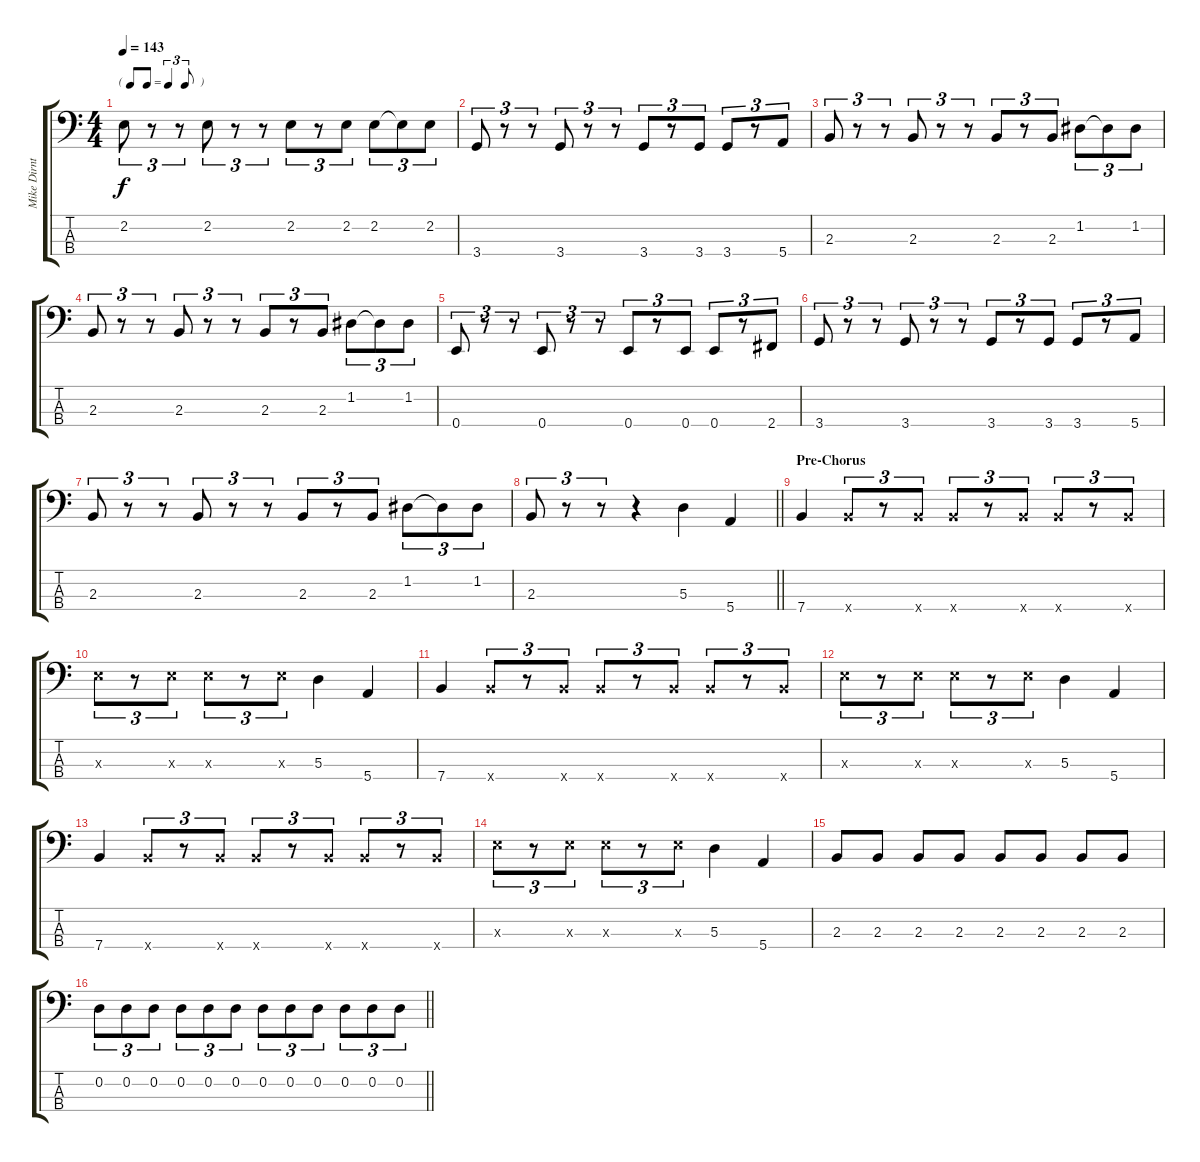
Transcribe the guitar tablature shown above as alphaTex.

\track ("Mike Dirnt - Bass" "Mike Dirnt") {instrument electricbasspick}
\staff {score tabs}
\tuning (G2 D2 A1 E1) {hide}
\ts (4 4)
\tf triplet8th
\tempo 143
\clef f4
\ks c
2.2.8{tu (3 2) dy f} r.8{tu (3 2)} r.8{tu (3 2)} 2.2.8{tu (3 2)} r.8{tu (3 2)} r.8{tu (3 2)} 2.2.8{tu (3 2)} r.8{tu (3 2)} 2.2.8{tu (3 2)} 2.2.8{tu (3 2)} 2.2{t}.8{tu (3 2)} 2.2.8{tu (3 2)} |
3.4.8{tu (3 2)} r.8{tu (3 2)} r.8{tu (3 2)} 3.4.8{tu (3 2)} r.8{tu (3 2)} r.8{tu (3 2)} 3.4.8{tu (3 2)} r.8{tu (3 2)} 3.4.8{tu (3 2)} 3.4.8{tu (3 2)} r.8{tu (3 2)} 5.4.8{tu (3 2)} |
2.3.8{tu (3 2)} r.8{tu (3 2)} r.8{tu (3 2)} 2.3.8{tu (3 2)} r.8{tu (3 2)} r.8{tu (3 2)} 2.3.8{tu (3 2)} r.8{tu (3 2)} 2.3.8{tu (3 2)} 1.2.8{tu (3 2)} 1.2{t}.8{tu (3 2)} 1.2.8{tu (3 2)} |
2.3.8{tu (3 2)} r.8{tu (3 2)} r.8{tu (3 2)} 2.3.8{tu (3 2)} r.8{tu (3 2)} r.8{tu (3 2)} 2.3.8{tu (3 2)} r.8{tu (3 2)} 2.3.8{tu (3 2)} 1.2.8{tu (3 2)} 1.2{t}.8{tu (3 2)} 1.2.8{tu (3 2)} |
0.4.8{tu (3 2)} r.8{tu (3 2)} r.8{tu (3 2)} 0.4.8{tu (3 2)} r.8{tu (3 2)} r.8{tu (3 2)} 0.4.8{tu (3 2)} r.8{tu (3 2)} 0.4.8{tu (3 2)} 0.4.8{tu (3 2)} r.8{tu (3 2)} 2.4.8{tu (3 2)} |
3.4.8{tu (3 2)} r.8{tu (3 2)} r.8{tu (3 2)} 3.4.8{tu (3 2)} r.8{tu (3 2)} r.8{tu (3 2)} 3.4.8{tu (3 2)} r.8{tu (3 2)} 3.4.8{tu (3 2)} 3.4.8{tu (3 2)} r.8{tu (3 2)} 5.4.8{tu (3 2)} |
2.3.8{tu (3 2)} r.8{tu (3 2)} r.8{tu (3 2)} 2.3.8{tu (3 2)} r.8{tu (3 2)} r.8{tu (3 2)} 2.3.8{tu (3 2)} r.8{tu (3 2)} 2.3.8{tu (3 2)} 1.2.8{tu (3 2)} 1.2{t}.8{tu (3 2)} 1.2.8{tu (3 2)} |
\barLineRight lightlight
2.3.8{tu (3 2)} r.8{tu (3 2)} r.8{tu (3 2)} r.4 5.3.4 5.4.4 |
\section ("" "Pre-Chorus")
7.4.4 7.4{x}.8{tu (3 2)} r.8{tu (3 2)} 7.4{x}.8{tu (3 2)} 7.4{x}.8{tu (3 2)} r.8{tu (3 2)} 7.4{x}.8{tu (3 2)} 7.4{x}.8{tu (3 2)} r.8{tu (3 2)} 7.4{x}.8{tu (3 2)} |
7.3{x}.8{tu (3 2)} r.8{tu (3 2)} 7.3{x}.8{tu (3 2)} 7.3{x}.8{tu (3 2)} r.8{tu (3 2)} 7.3{x}.8{tu (3 2)} 5.3.4 5.4.4 |
7.4.4 7.4{x}.8{tu (3 2)} r.8{tu (3 2)} 7.4{x}.8{tu (3 2)} 7.4{x}.8{tu (3 2)} r.8{tu (3 2)} 7.4{x}.8{tu (3 2)} 7.4{x}.8{tu (3 2)} r.8{tu (3 2)} 7.4{x}.8{tu (3 2)} |
7.3{x}.8{tu (3 2)} r.8{tu (3 2)} 7.3{x}.8{tu (3 2)} 7.3{x}.8{tu (3 2)} r.8{tu (3 2)} 7.3{x}.8{tu (3 2)} 5.3.4 5.4.4 |
7.4.4 7.4{x}.8{tu (3 2)} r.8{tu (3 2)} 7.4{x}.8{tu (3 2)} 7.4{x}.8{tu (3 2)} r.8{tu (3 2)} 7.4{x}.8{tu (3 2)} 7.4{x}.8{tu (3 2)} r.8{tu (3 2)} 7.4{x}.8{tu (3 2)} |
7.3{x}.8{tu (3 2)} r.8{tu (3 2)} 7.3{x}.8{tu (3 2)} 7.3{x}.8{tu (3 2)} r.8{tu (3 2)} 7.3{x}.8{tu (3 2)} 5.3.4 5.4.4 |
2.3.8 2.3.8 2.3.8 2.3.8 2.3.8 2.3.8 2.3.8 2.3.8 |
\barLineRight lightlight
0.2.8{tu (3 2)} 0.2.8{tu (3 2)} 0.2.8{tu (3 2)} 0.2.8{tu (3 2)} 0.2.8{tu (3 2)} 0.2.8{tu (3 2)} 0.2.8{tu (3 2)} 0.2.8{tu (3 2)} 0.2.8{tu (3 2)} 0.2.8{tu (3 2)} 0.2.8{tu (3 2)} 0.2.8{tu (3 2)}
